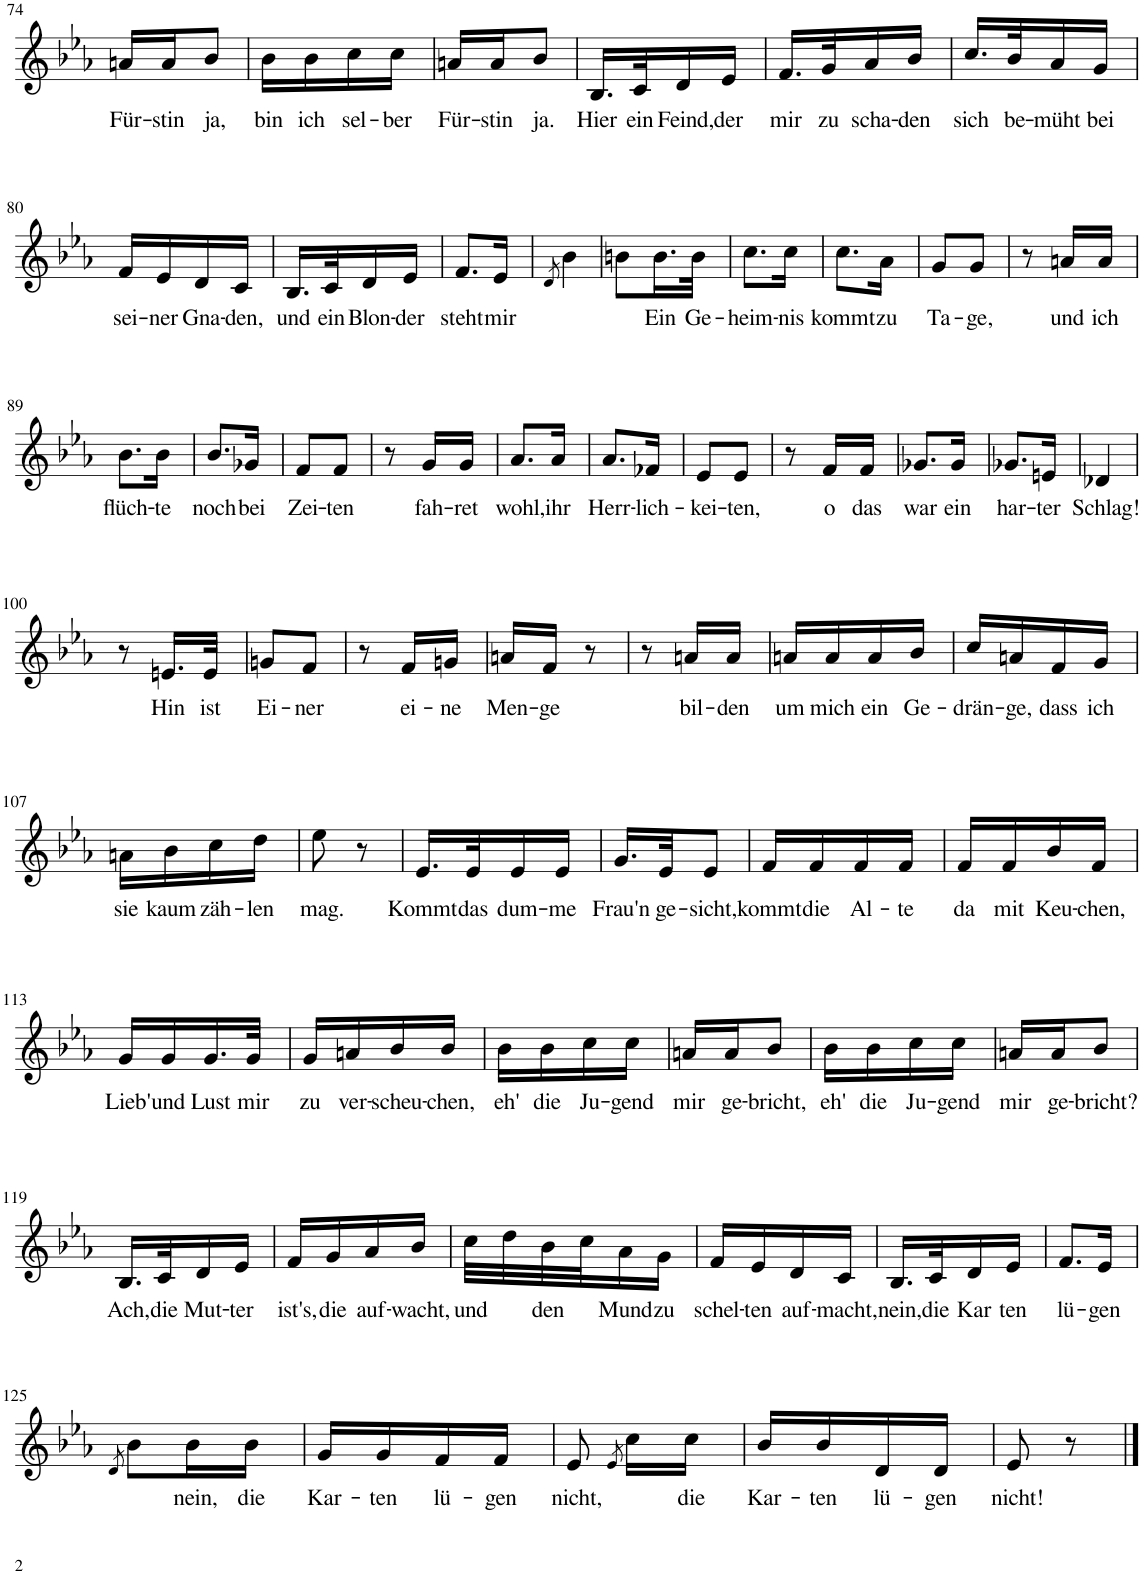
**kern	**text
*part1	*part1
*staff1	*staff1
*I"Piano	*
*I'Pno	*
!!LO:PB:g=z
*clefG2	*
*k[b-e-a-]	*
*M2/8	*
=74	=74
!	!LO:LY:b
16an/LL	Für-
!	!LO:LY:b
16a/J	-stin
!	!LO:LY:b
8b-/J	ja,
=75	=75
!	!LO:LY:b
16b-\LL	bin
!	!LO:LY:b
16b-\	ich
!	!LO:LY:b
16cc\	sel-
!	!LO:LY:b
16cc\JJ	-ber
=76	=76
!	!LO:LY:b
16an/LL	Für-
!	!LO:LY:b
16a/J	-stin
!	!LO:LY:b
8b-/J	ja.
=77	=77
!	!LO:LY:b
16.B-/LL	Hier
!	!LO:LY:b
32c/K	ein
!	!LO:LY:b
16d/	Feind,
!	!LO:LY:b
16e-/JJ	der
=78	=78
!	!LO:LY:b
16.f/LL	mir
!	!LO:LY:b
32g/K	zu
!	!LO:LY:b
16a-/	scha-
!	!LO:LY:b
16b-/JJ	-den
=79	=79
!	!LO:LY:b
16.cc/LL	sich
!	!LO:LY:b
32b-/K	be-
!	!LO:LY:b
16a-/	-müht
!	!LO:LY:b
16g/JJ	bei
!!LO:LB:g=z
=80	=80
!	!LO:LY:b
16f/LL	sei-
!	!LO:LY:b
16e-/	-ner
!	!LO:LY:b
16d/	Gna-
!	!LO:LY:b
16c/JJ	-den,
=81	=81
!	!LO:LY:b
16.B-/LL	und
!	!LO:LY:b
32c/K	ein
!	!LO:LY:b
16d/	Blon-
!	!LO:LY:b
16e-/JJ	-der
=82	=82
!	!LO:LY:b
8.f/L	steht
!	!LO:LY:b
16e-/Jk	mir
=83	=83
8qd/	.
4b-\	.
=84	=84
8bn\L	.
!	!LO:LY:b
16.b\L	Ein
!	!LO:LY:b
32b\JJk	Ge-
=85	=85
!	!LO:LY:b
8.cc\L	-heim-
!	!LO:LY:b
16cc\Jk	-nis
=86	=86
!	!LO:LY:b
8.cc\L	kommt
!	!LO:LY:b
16a-\Jk	zu
=87	=87
!	!LO:LY:b
8g/L	Ta-
!	!LO:LY:b
8g/J	-ge,
=88	=88
8r	.
!	!LO:LY:b
16an/LL	und
!	!LO:LY:b
16a/JJ	ich
!!LO:LB:g=z
=89	=89
!	!LO:LY:b
8.b-\L	flüch-
!	!LO:LY:b
16b-\Jk	-te
=90	=90
!	!LO:LY:b
8.b-/L	noch
!	!LO:LY:b
16g-X/Jk	bei
=91	=91
!	!LO:LY:b
8f/L	Zei-
!	!LO:LY:b
8f/J	-ten
=92	=92
8r	.
!	!LO:LY:b
16g/LL	fah-
!	!LO:LY:b
16g/JJ	-ret
=93	=93
!	!LO:LY:b
8.a-/L	wohl,
!	!LO:LY:b
16a-/Jk	ihr
=94	=94
!	!LO:LY:b
8.a-/L	Herr-
!	!LO:LY:b
16f-X/Jk	-lich-
=95	=95
!	!LO:LY:b
8e-/L	-kei-
!	!LO:LY:b
8e-/J	-ten,
=96	=96
8r	.
!	!LO:LY:b
16f/LL	o
!	!LO:LY:b
16f/JJ	das
=97	=97
!	!LO:LY:b
8.g-X/L	war
!	!LO:LY:b
16g-/Jk	ein
=98	=98
!	!LO:LY:b
8.g-X/L	har-
!	!LO:LY:b
16en/Jk	-ter
=99	=99
!	!LO:LY:b
4d-X/	Schlag!
!!LO:LB:g=z
=100	=100
8r	.
!	!LO:LY:b
16.en/LL	Hin
!	!LO:LY:b
32e/JJk	ist
=101	=101
!	!LO:LY:b
8gn/L	Ei-
!	!LO:LY:b
8f/J	-ner
=102	=102
8r	.
!	!LO:LY:b
16f/LL	ei-
!	!LO:LY:b
16gn/JJ	-ne
=103	=103
!	!LO:LY:b
16an/LL	Men-
!	!LO:LY:b
16f/JJ	-ge
8r	.
=104	=104
8r	.
!	!LO:LY:b
16an/LL	bil-
!	!LO:LY:b
16a/JJ	-den
=105	=105
!	!LO:LY:b
16an/LL	um
!	!LO:LY:b
16a/	mich
!	!LO:LY:b
16a/	ein
!	!LO:LY:b
16b-/JJ	Ge-
=106	=106
!	!LO:LY:b
16cc/LL	-drän-
!	!LO:LY:b
16an/	ge,
!	!LO:LY:b
16f/	dass
!	!LO:LY:b
16g/JJ	ich
!!LO:LB:g=z
=107	=107
!	!LO:LY:b
16an\LL	sie
!	!LO:LY:b
16b-\	kaum
!	!LO:LY:b
16cc\	zäh-
!	!LO:LY:b
16dd\JJ	-len
=108	=108
!	!LO:LY:b
8ee-\	mag.
8r	.
=109	=109
!	!LO:LY:b
16.e-/LL	Kommt
!	!LO:LY:b
32e-/K	das
!	!LO:LY:b
16e-/	dum-
!	!LO:LY:b
16e-/JJ	-me
=110	=110
!	!LO:LY:b
16.g/LL	Frau'n
!	!LO:LY:b
32e-/JK	ge-
!	!LO:LY:b
8e-/J	-sicht,
=111	=111
!	!LO:LY:b
16f/LL	kommt
!	!LO:LY:b
16f/	die
!	!LO:LY:b
16f/	Al-
!	!LO:LY:b
16f/JJ	-te
=112	=112
!	!LO:LY:b
16f/LL	da
!	!LO:LY:b
16f/	mit
!	!LO:LY:b
16b-/	Keu-
!	!LO:LY:b
16f/JJ	-chen,
!!LO:LB:g=z
=113	=113
!	!LO:LY:b
16g/LL	Lieb'
!	!LO:LY:b
16g/	und
!	!LO:LY:b
16.g/	Lust
!	!LO:LY:b
32g/JJk	mir
=114	=114
!	!LO:LY:b
16g/LL	zu
!	!LO:LY:b
16an/	ver-
!	!LO:LY:b
16b-/	-scheu-
!	!LO:LY:b
16b-/JJ	-chen,
=115	=115
!	!LO:LY:b
16b-\LL	eh'
!	!LO:LY:b
16b-\	die
!	!LO:LY:b
16cc\	Ju-
!	!LO:LY:b
16cc\JJ	-gend
=116	=116
!	!LO:LY:b
16an/LL	mir
!	!LO:LY:b
16a/J	ge-
!	!LO:LY:b
8b-/J	-bricht,
=117	=117
!	!LO:LY:b
16b-\LL	eh'
!	!LO:LY:b
16b-\	die
!	!LO:LY:b
16cc\	Ju-
!	!LO:LY:b
16cc\JJ	-gend
=118	=118
!	!LO:LY:b
16an/LL	mir
!	!LO:LY:b
16a/J	ge-
!	!LO:LY:b
8b-/J	-bricht?
!!LO:LB:g=z
=119	=119
!	!LO:LY:b
16.B-/LL	Ach,
!	!LO:LY:b
32c/K	die
!	!LO:LY:b
16d/	Mut-
!	!LO:LY:b
16e-/JJ	-ter
=120	=120
!	!LO:LY:b
16f/LL	ist's,
!	!LO:LY:b
16g/	die
!	!LO:LY:b
16a-/	auf-
!	!LO:LY:b
16b-/JJ	-wacht,
=121	=121
!	!LO:LY:b
32cc\LLL	und
32dd\	.
!	!LO:LY:b
32b-\	den
32cc\J	.
!	!LO:LY:b
16a-\	Mund
!	!LO:LY:b
16g\JJ	zu
=122	=122
!	!LO:LY:b
16f/LL	schel-
!	!LO:LY:b
16e-/	-ten
!	!LO:LY:b
16d/	auf-
!	!LO:LY:b
16c/JJ	-macht,
=123	=123
!	!LO:LY:b
16.B-/LL	nein,
!	!LO:LY:b
32c/K	die
!	!LO:LY:b
16d/	Kar
!	!LO:LY:b
16e-/JJ	-ten
=124	=124
!	!LO:LY:b
8.f/L	lü-
!	!LO:LY:b
16e-/Jk	-gen
!!LO:LB:g=z
=125	=125
8qd/	.
8b-\L	.
!	!LO:LY:b
16b-\L	nein,
!	!LO:LY:b
16b-\JJ	die
=126	=126
!	!LO:LY:b
16g/LL	Kar-
!	!LO:LY:b
16g/	-ten
!	!LO:LY:b
16f/	lü-
!	!LO:LY:b
16f/JJ	-gen
=127	=127
!	!LO:LY:b
8e-/	nicht,
8qe-/	.
16cc\LL	.
!	!LO:LY:b
16cc\JJ	die
=128	=128
!	!LO:LY:b
16b-/LL	Kar-
!	!LO:LY:b
16b-/	-ten
!	!LO:LY:b
16d/	lü-
!	!LO:LY:b
16d/JJ	-gen
=129	=129
!	!LO:LY:b
8e-/	nicht!
8r	.
==	==
*-	*-
